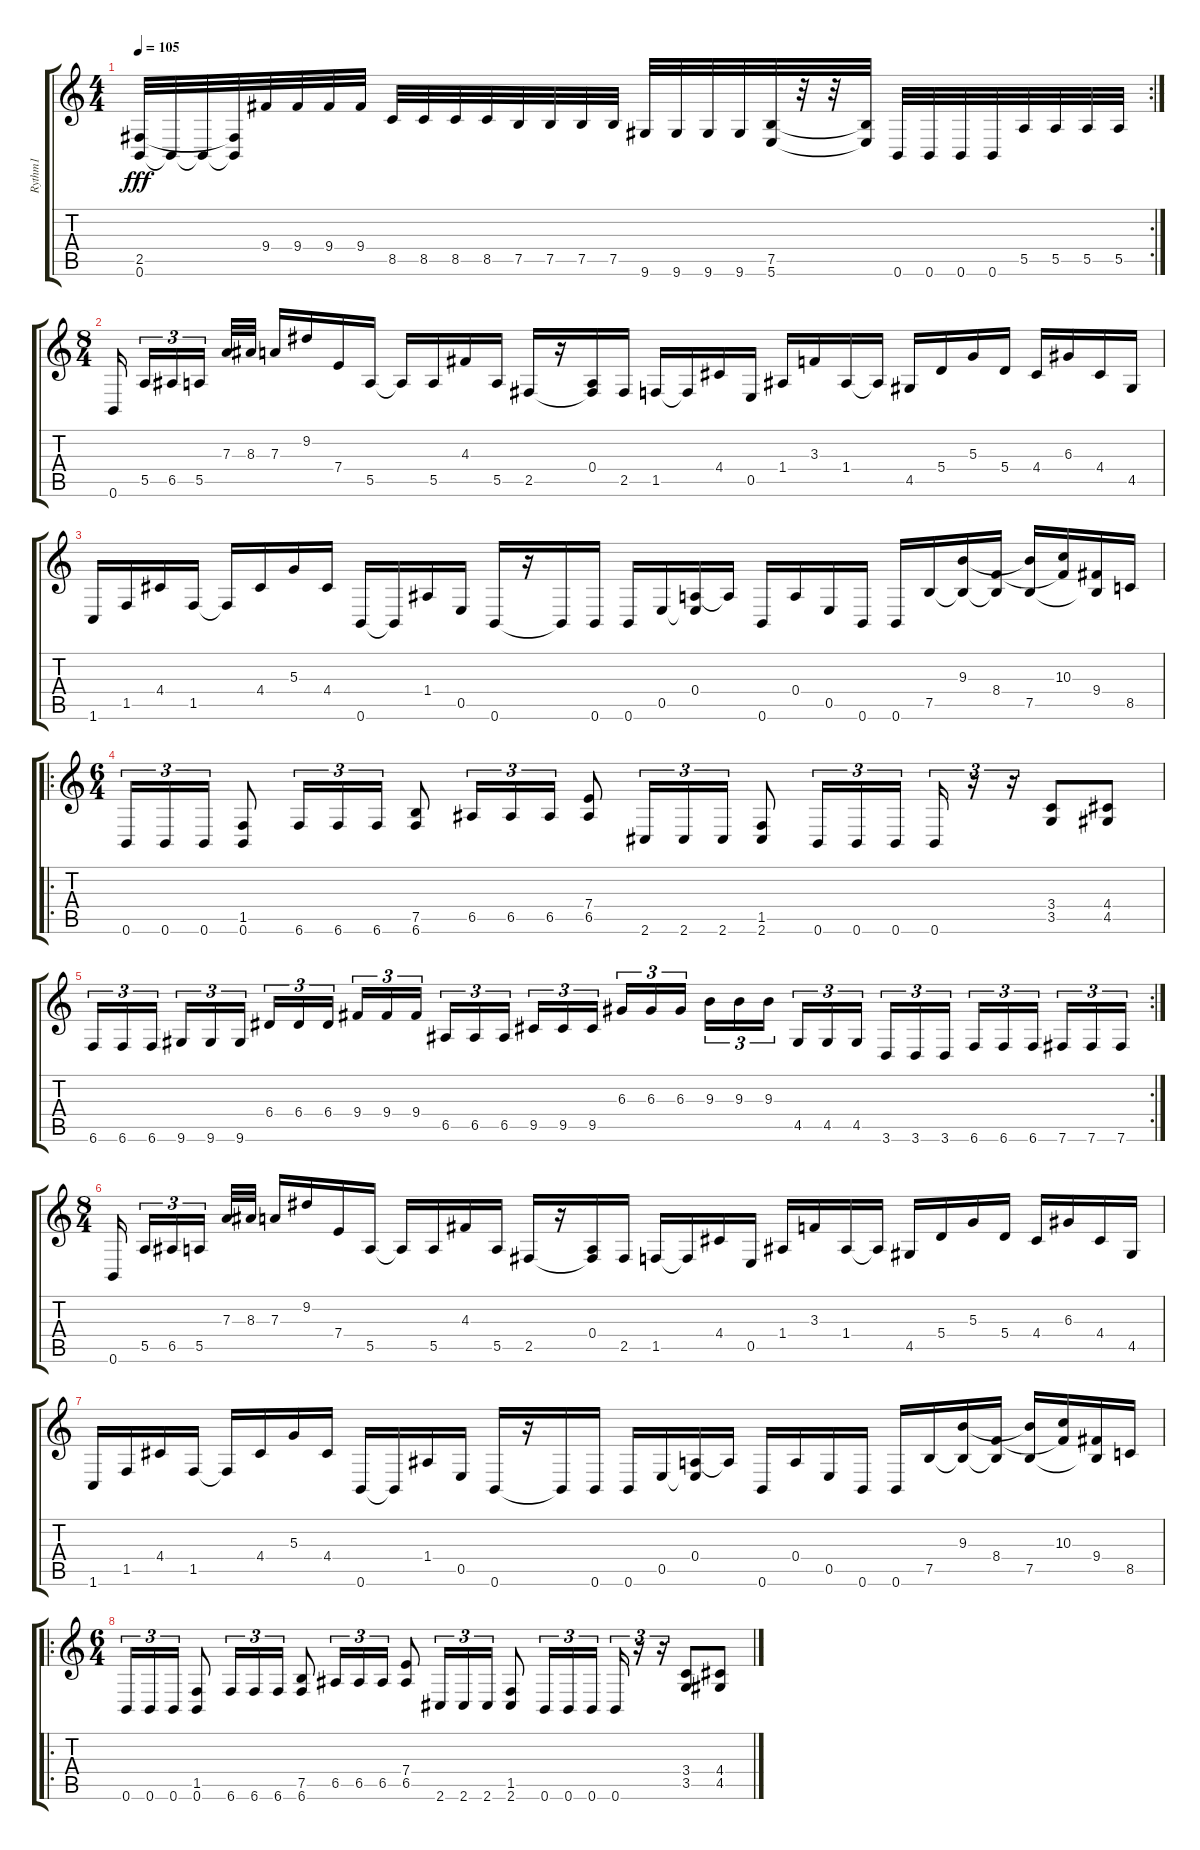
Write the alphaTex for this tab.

\track ("Rythm1" "Rythm1") {instrument distortionguitar}
\staff {score tabs}
\tuning (B3 Gb3 D3 A2 E2 B1) {hide}
\rc 2
\ts (4 4)
\tempo 105
\clef g2
\ks c
(2.5 0.6).32{dy fff} 0.6{t}.32 0.6{t}.32 (2.5{t} 0.6{t}).32 9.4.32 9.4.32 9.4.32 9.4.32 8.5.32 8.5.32 8.5.32 8.5.32 7.5.32 7.5.32 7.5.32 7.5.32 9.6.32 9.6.32 9.6.32 9.6.32 (7.5 5.6).32 r.32 r.32 (7.5{t} 5.6{t}).32 0.6.32 0.6.32 0.6.32 0.6.32 5.5.32 5.5.32 5.5.32 5.5.32 |
\ts (8 4)
0.6.16{beam splitsecondary} 5.5.16{tu (3 2)} 6.5.16{tu (3 2)} 5.5.16{tu (3 2) beam splitsecondary} 7.3.32 8.3.32 7.3.16 9.2.16 7.4.16 5.5.16 5.5{t}.16 5.5.16 4.3.16 5.5.16 2.5.16 r.16 (0.4 2.5{t}).16 2.5.16 1.5.16 1.5{t}.16 4.4.16 0.5.16 1.4.16 3.3.16 1.4.16 1.4{t}.16 4.5.16 5.4.16 5.3.16 5.4.16 4.4.16 6.3.16 4.4.16 4.5.16 |
1.6.16 1.5.16 4.4.16 1.5.16 1.5{t}.16 4.4.16 5.3.16 4.4.16 0.6.16 0.6{t}.16 1.4.16 0.5.16 0.6.16 r.16 0.6{t}.16 0.6.16 0.6.16 0.5.16 (0.4 0.5{t}).16 0.4{t}.16 0.6.16 0.4.16 0.5.16 0.6.16 0.6.16 7.5.16 (9.3 7.5{t}).16 (8.4 7.5{t}).16 (9.3{t} 7.5).16 (10.3 8.4{t}).16 (9.4 7.5{t}).16 8.5.16 |
\ro
\ts (6 4)
0.6.16{tu (3 2)} 0.6.16{tu (3 2)} 0.6.16{tu (3 2)} (1.5 0.6).8 6.6.16{tu (3 2)} 6.6.16{tu (3 2)} 6.6.16{tu (3 2)} (7.5 6.6).8 6.5.16{tu (3 2)} 6.5.16{tu (3 2)} 6.5.16{tu (3 2)} (7.4 6.5).8 2.6.16{tu (3 2)} 2.6.16{tu (3 2)} 2.6.16{tu (3 2)} (1.5 2.6).8 0.6.16{tu (3 2)} 0.6.16{tu (3 2)} 0.6.16{tu (3 2) beam splitsecondary} 0.6.16{tu (3 2)} r.16{tu (3 2)} r.16{tu (3 2)} (3.4 3.5).8 (4.4 4.5).8 |
\rc 2
6.6.16{tu (3 2)} 6.6.16{tu (3 2)} 6.6.16{tu (3 2) beam splitsecondary} 9.6.16{tu (3 2)} 9.6.16{tu (3 2)} 9.6.16{tu (3 2) beam splitsecondary} 6.4.16{tu (3 2)} 6.4.16{tu (3 2)} 6.4.16{tu (3 2) beam splitsecondary} 9.4.16{tu (3 2)} 9.4.16{tu (3 2)} 9.4.16{tu (3 2) beam splitsecondary} 6.5.16{tu (3 2)} 6.5.16{tu (3 2)} 6.5.16{tu (3 2) beam splitsecondary} 9.5.16{tu (3 2)} 9.5.16{tu (3 2)} 9.5.16{tu (3 2)} 6.3.16{tu (3 2)} 6.3.16{tu (3 2)} 6.3.16{tu (3 2) beam splitsecondary} 9.3.16{tu (3 2)} 9.3.16{tu (3 2)} 9.3.16{tu (3 2) beam splitsecondary} 4.5.16{tu (3 2)} 4.5.16{tu (3 2)} 4.5.16{tu (3 2) beam splitsecondary} 3.6.16{tu (3 2)} 3.6.16{tu (3 2)} 3.6.16{tu (3 2) beam splitsecondary} 6.6.16{tu (3 2)} 6.6.16{tu (3 2)} 6.6.16{tu (3 2) beam splitsecondary} 7.6.16{tu (3 2)} 7.6.16{tu (3 2)} 7.6.16{tu (3 2)} |
\ts (8 4)
0.6.16{beam splitsecondary} 5.5.16{tu (3 2)} 6.5.16{tu (3 2)} 5.5.16{tu (3 2) beam splitsecondary} 7.3.32 8.3.32 7.3.16 9.2.16 7.4.16 5.5.16 5.5{t}.16 5.5.16 4.3.16 5.5.16 2.5.16 r.16 (0.4 2.5{t}).16 2.5.16 1.5.16 1.5{t}.16 4.4.16 0.5.16 1.4.16 3.3.16 1.4.16 1.4{t}.16 4.5.16 5.4.16 5.3.16 5.4.16 4.4.16 6.3.16 4.4.16 4.5.16 |
1.6.16 1.5.16 4.4.16 1.5.16 1.5{t}.16 4.4.16 5.3.16 4.4.16 0.6.16 0.6{t}.16 1.4.16 0.5.16 0.6.16 r.16 0.6{t}.16 0.6.16 0.6.16 0.5.16 (0.4 0.5{t}).16 0.4{t}.16 0.6.16 0.4.16 0.5.16 0.6.16 0.6.16 7.5.16 (9.3 7.5{t}).16 (8.4 7.5{t}).16 (9.3{t} 7.5).16 (10.3 8.4{t}).16 (9.4 7.5{t}).16 8.5.16 |
\ro
\ts (6 4)
0.6.16{tu (3 2)} 0.6.16{tu (3 2)} 0.6.16{tu (3 2)} (1.5 0.6).8 6.6.16{tu (3 2)} 6.6.16{tu (3 2)} 6.6.16{tu (3 2)} (7.5 6.6).8 6.5.16{tu (3 2)} 6.5.16{tu (3 2)} 6.5.16{tu (3 2)} (7.4 6.5).8 2.6.16{tu (3 2)} 2.6.16{tu (3 2)} 2.6.16{tu (3 2)} (1.5 2.6).8 0.6.16{tu (3 2)} 0.6.16{tu (3 2)} 0.6.16{tu (3 2) beam splitsecondary} 0.6.16{tu (3 2)} r.16{tu (3 2)} r.16{tu (3 2)} (3.4 3.5).8 (4.4 4.5).8
